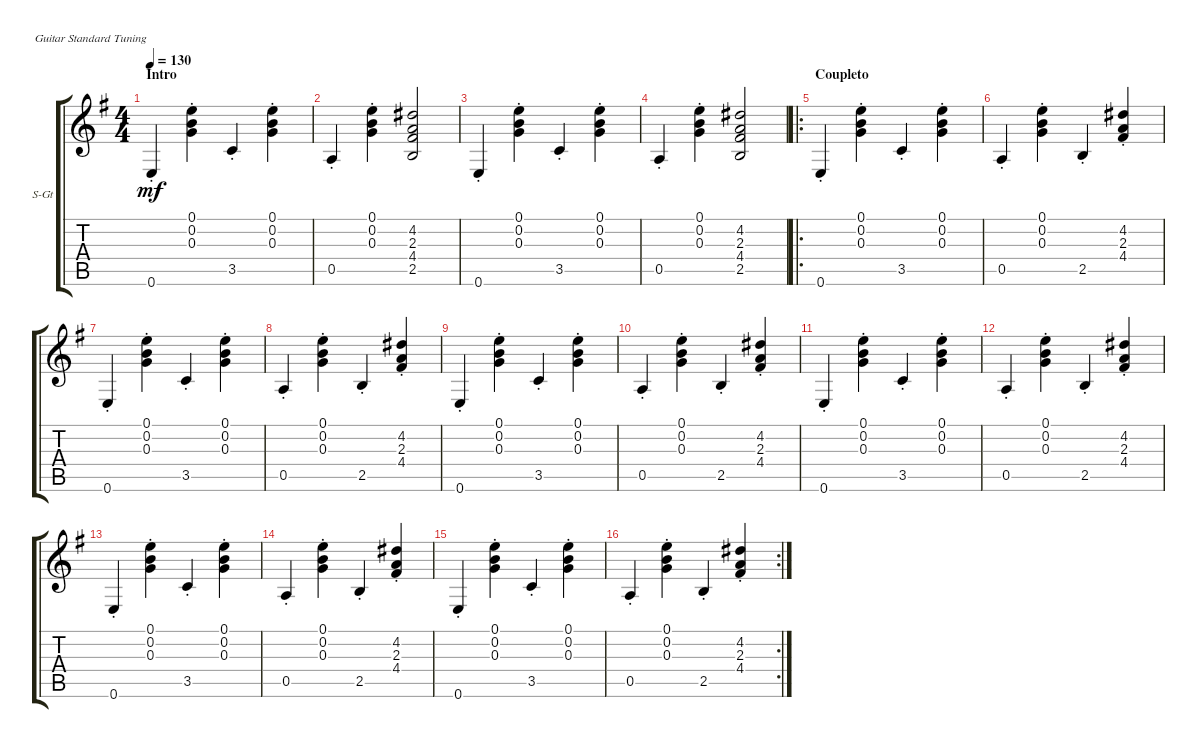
\defaultSystemsLayout 4
\bracketExtendMode groupsimilarinstruments
\firstSystemTrackNameOrientation horizontal
\otherSystemsTrackNameOrientation horizontal
\track ("Steel Guitar" "S-Gt") {instrument acousticguitarsteel}
\staff {score tabs}
\tuning (E4 B3 G3 D3 A2 E2)
\ts (4 4)
\section ("" "Intro")
\tempo 130
\clef g2
\ks eminor
0.6{st}.4{dy mf instrument acousticguitarsteel} (0.3{st} 0.2{st} 0.1{st}).4 3.5{st}.4 (0.3{st} 0.2{st} 0.1{st}).4 |
0.5{st}.4 (0.3{st} 0.2{st} 0.1{st}).4 (2.5 4.4 2.3 4.2).2 |
0.6{st}.4 (0.3{st} 0.2{st} 0.1{st}).4 3.5{st}.4 (0.3{st} 0.2{st} 0.1{st}).4 |
0.5{st}.4 (0.3{st} 0.2{st} 0.1{st}).4 (2.5 4.4 2.3 4.2).2 |
\ro
\section ("" "Coupleto")
0.6{st}.4 (0.3{st} 0.2{st} 0.1{st}).4 3.5{st}.4 (0.3{st} 0.2{st} 0.1{st}).4 |
0.5{st}.4 (0.3{st} 0.2{st} 0.1{st}).4 2.5{st}.4 (2.3{st} 4.2{st} 4.4).4 |
0.6{st}.4 (0.3{st} 0.2{st} 0.1{st}).4 3.5{st}.4 (0.3{st} 0.2{st} 0.1{st}).4 |
0.5{st}.4 (0.3{st} 0.2{st} 0.1{st}).4 2.5{st}.4 (2.3{st} 4.2{st} 4.4).4 |
0.6{st}.4 (0.3{st} 0.2{st} 0.1{st}).4 3.5{st}.4 (0.3{st} 0.2{st} 0.1{st}).4 |
0.5{st}.4 (0.3{st} 0.2{st} 0.1{st}).4 2.5{st}.4 (2.3{st} 4.2{st} 4.4).4 |
0.6{st}.4 (0.3{st} 0.2{st} 0.1{st}).4 3.5{st}.4 (0.3{st} 0.2{st} 0.1{st}).4 |
0.5{st}.4 (0.3{st} 0.2{st} 0.1{st}).4 2.5{st}.4 (2.3{st} 4.2{st} 4.4).4 |
0.6{st}.4 (0.3{st} 0.2{st} 0.1{st}).4 3.5{st}.4 (0.3{st} 0.2{st} 0.1{st}).4 |
0.5{st}.4 (0.3{st} 0.2{st} 0.1{st}).4 2.5{st}.4 (2.3{st} 4.2{st} 4.4).4 |
0.6{st}.4 (0.3{st} 0.2{st} 0.1{st}).4 3.5{st}.4 (0.3{st} 0.2{st} 0.1{st}).4 |
\rc 2
0.5{st}.4 (0.3{st} 0.2{st} 0.1{st}).4 2.5{st}.4 (2.3{st} 4.2{st} 4.4).4
